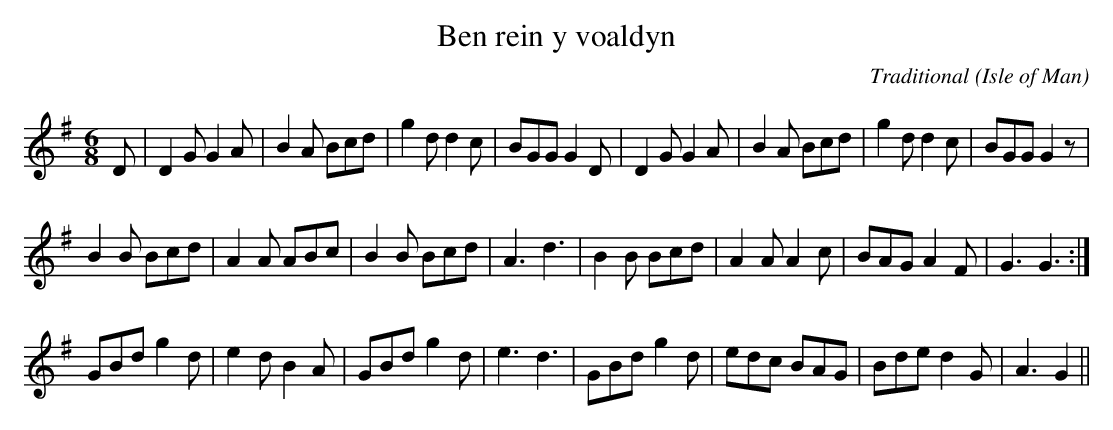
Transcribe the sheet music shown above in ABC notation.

X:1
T:Ben rein y voaldyn
C:Traditional
O:Isle of Man
M:6/8
L:1/8
K:G
D|D2G G2A|B2A Bcd|g2d d2c|BGG G2D|D2G G2A|B2A Bcd|g2d d2c|BGG G2 z|
B2B Bcd|A2A ABc|B2B Bcd|A3 d3|B2B Bcd|A2A A2c|BAG A2F|G3 G3:|
GBd g2d|e2d B2A|GBd g2d|e3 d3|GBd g2d|edc BAG|Bde d2G|A3 G2||
